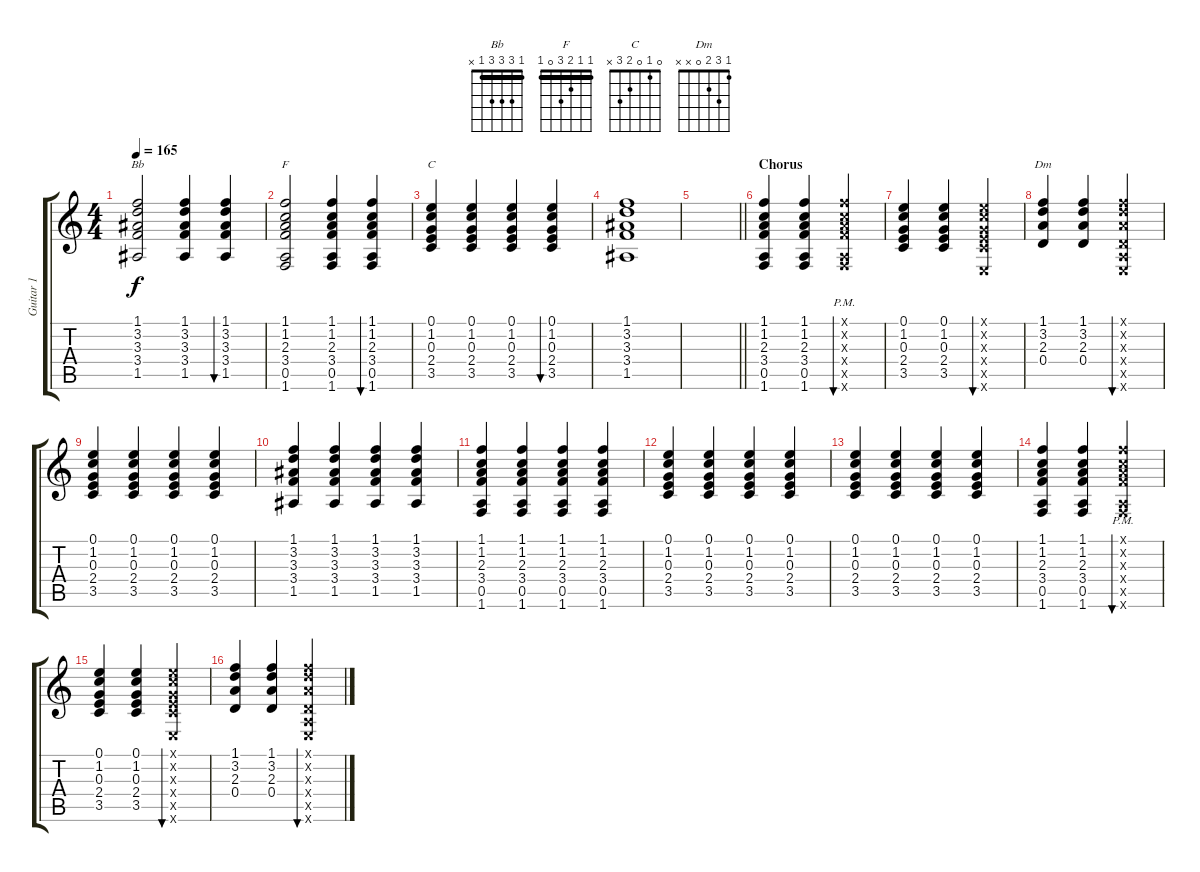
\track ("Guitar 1" "Guitar 1") {instrument acousticguitarsteel}
\staff {score tabs}
\tuning (E4 B3 G3 D3 A2 E2) {hide}
\chord ("Bb" 1 3 3 3 1 x) {barre 1}
\chord ("F" 1 1 2 3 0 1) {barre 1}
\chord ("C" 0 1 0 2 3 x)
\chord ("Dm" 1 3 2 0 x x)
\ts (4 4)
\tempo 165
\clef g2
\ks c
(1.1 3.2 3.3 3.4 1.5).2{ch "Bb" dy f} (1.1 3.2 3.3 3.4 1.5).4 (1.1 3.2 3.3 3.4 1.5).4{bu 120} |
(1.1 1.2 2.3 3.4 0.5 1.6).2{ch "F"} (1.1 1.2 2.3 3.4 0.5 1.6).4 (1.1 1.2 2.3 3.4 0.5 1.6).4{bu 120} |
(0.1 1.2 0.3 2.4 3.5).4{ch "C"} (0.1 1.2 0.3 2.4 3.5).4 (0.1 1.2 0.3 2.4 3.5).4 (0.1 1.2 0.3 2.4 3.5).4{bu 120} |
(1.1 3.2 3.3 3.4 1.5).1 |
\barLineRight lightlight
|
\section ("" "Chorus")
(1.1 1.2 2.3 3.4 0.5 1.6).4 (1.1 1.2 2.3 3.4 0.5 1.6).4 (1.1{x} 1.2{x} 2.3{pm x} 3.4{x} 0.5{x} 1.6{x}).4{bu 60} |
(0.1 1.2 0.3 2.4 3.5).4 (0.1 1.2 0.3 2.4 3.5).4 (0.1{x} 1.2{x} 0.3{x} 2.4{x} 3.5{x} 0.6{x}).4{bu 30} |
(1.1 3.2 2.3 0.4).4{ch "Dm"} (1.1 3.2 2.3 0.4).4 (1.1{x} 3.2{x} 2.3{x} 0.4{x} 0.5{x} 0.6{x}).4{bu 30} |
(0.1 1.2 0.3 2.4 3.5).4 (0.1 1.2 0.3 2.4 3.5).4 (0.1 1.2 0.3 2.4 3.5).4 (0.1 1.2 0.3 2.4 3.5).4 |
(1.1 3.2 3.3 3.4 1.5).4 (1.1 3.2 3.3 3.4 1.5).4 (1.1 3.2 3.3 3.4 1.5).4 (1.1 3.2 3.3 3.4 1.5).4 |
(1.1 1.2 2.3 3.4 0.5 1.6).4 (1.1 1.2 2.3 3.4 0.5 1.6).4 (1.1 1.2 2.3 3.4 0.5 1.6).4 (1.1 1.2 2.3 3.4 0.5 1.6).4 |
(0.1 1.2 0.3 2.4 3.5).4 (0.1 1.2 0.3 2.4 3.5).4 (0.1 1.2 0.3 2.4 3.5).4 (0.1 1.2 0.3 2.4 3.5).4 |
(0.1 1.2 0.3 2.4 3.5).4 (0.1 1.2 0.3 2.4 3.5).4 (0.1 1.2 0.3 2.4 3.5).4 (0.1 1.2 0.3 2.4 3.5).4 |
(1.1 1.2 2.3 3.4 0.5 1.6).4 (1.1 1.2 2.3 3.4 0.5 1.6).4 (1.1{x} 1.2{x} 2.3{pm x} 3.4{x} 0.5{x} 1.6{x}).4{bu 60} |
(0.1 1.2 0.3 2.4 3.5).4 (0.1 1.2 0.3 2.4 3.5).4 (0.1{x} 1.2{x} 0.3{x} 2.4{x} 3.5{x} 0.6{x}).4{bu 30} |
(1.1 3.2 2.3 0.4).4 (1.1 3.2 2.3 0.4).4 (1.1{x} 3.2{x} 2.3{x} 0.4{x} 0.5{x} 0.6{x}).4{bu 30}
